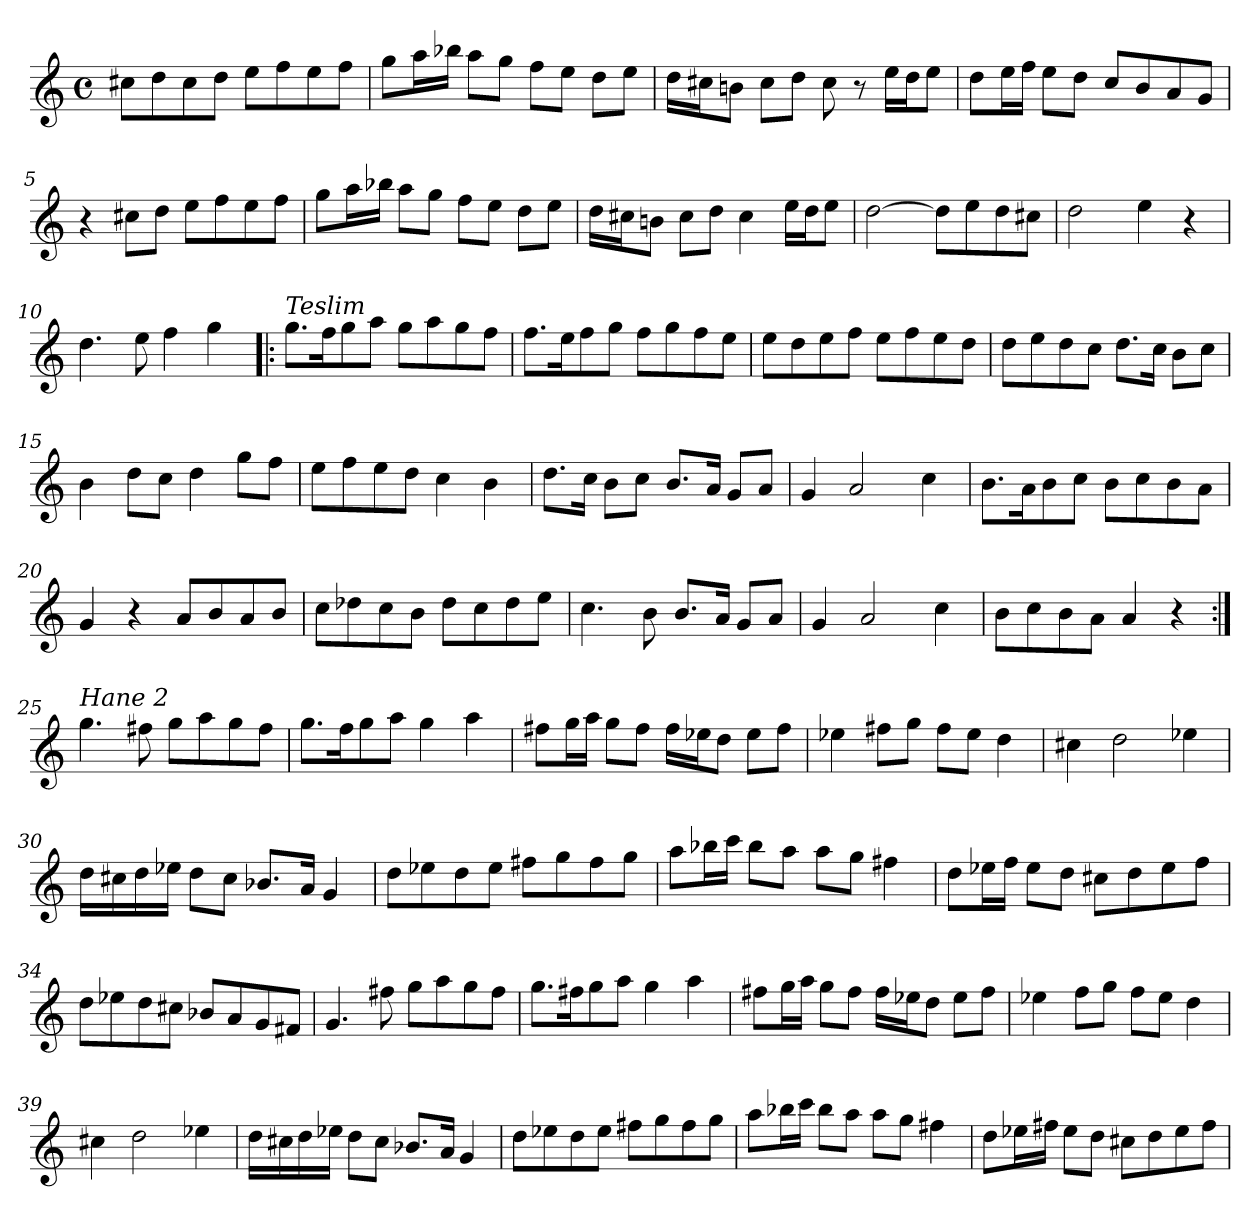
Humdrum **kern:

**kern
*part1
*staff1
*clefG2
*k[]
*M4/4
*met(c)
=1
8cc#X\L
8dd\
8cc#\
8dd\J
8ee\L
8ff\
8ee\
8ff\J
=2
8gg\L
16aa\L
16bb-X\JJ
8aa\L
8gg\J
8ff\L
8ee\J
8dd\L
8ee\J
=3
16dd\LL
16cc#X\J
8bn\J
8cc#\L
8dd\J
8cc#\
8r
16ee\LL
16dd\J
8ee\J
!!LO:LB:g=z
=4
8dd\L
16ee\L
16ff\JJ
8ee\L
8dd\J
8cc/L
8b/
8a/
8g/J
=5
4r
8cc#X\L
8dd\J
8ee\L
8ff\
8ee\
8ff\J
=6
8gg\L
16aa\L
16bb-X\JJ
8aa\L
8gg\J
8ff\L
8ee\J
8dd\L
8ee\J
=7
16dd\LL
16cc#X\J
8bn\J
8cc#\L
8dd\J
4cc#\
16ee\LL
16dd\J
8ee\J
!!LO:LB:g=z
=8
[2dd\
8dd\L]
8ee\
8dd\
8cc#X\J
=9
2dd\
4ee\
4r
=10
4.dd\
8ee\
4ff\
4gg\
=11!|:
!LO:TX:a:i:t=Teslim
8.gg\L
16ff\K
8gg\
8aa\J
8gg\L
8aa\
8gg\
8ff\J
=12
8.ff\L
16ee\K
8ff\
8gg\J
8ff\L
8gg\
8ff\
8ee\J
!!LO:LB:g=z
=13
8ee\L
8dd\
8ee\
8ff\J
8ee\L
8ff\
8ee\
8dd\J
=14
8dd\L
8ee\
8dd\
8cc\J
8.dd\L
16cc\Jk
8b\L
8cc\J
=15
4b\
8dd\L
8cc\J
4dd\
8gg\L
8ff\J
=16
8ee\L
8ff\
8ee\
8dd\J
4cc\
4b\
!!LO:LB:g=z
=17
8.dd\L
16cc\Jk
8b\L
8cc\J
8.b/L
16a/Jk
8g/L
8a/J
=18
4g/
2a/
4cc\
=19
8.b\L
16a\K
8b\
8cc\J
8b\L
8cc\
8b\
8a\J
=20
4g/
4r
8a/L
8b/
8a/
8b/J
=21
8cc\L
8dd-X\
8cc\
8b\J
8dd-\L
8cc\
8dd-\
8ee\J
!!LO:LB:g=z
=22
4.cc\
8b\
8.b/L
16a/Jk
8g/L
8a/J
=23
4g/
2a/
4cc\
=24
8b\L
8cc\
8b\
8a\J
4a/
4r
=25:|!
!LO:TX:a:i:t=Hane 2
4.gg\
8ff#X\
8gg\L
8aa\
8gg\
8ff#\J
=26
8.gg\L
16ff\K
8gg\
8aa\J
4gg\
4aa\
!!LO:LB:g=z
=27
8ff#X\L
16gg\L
16aa\JJ
8gg\L
8ff#\J
16ff#\LL
16ee-X\J
8dd\J
8ee-\L
8ff#\J
=28
4ee-X\
8ff#X\L
8gg\J
8ff#\L
8ee-\J
4dd\
=29
4cc#X\
2dd\
4ee-X\
=30
16dd\LL
16cc#X\
16dd\
16ee-X\JJ
8dd\L
8cc#\J
8.b-X/L
16a/Jk
4g/
!!LO:LB:g=z
=31
8dd\L
8ee-X\
8dd\
8ee-\J
8ff#X\L
8gg\
8ff#\
8gg\J
=32
8aa\L
16bb-X\L
16ccc\JJ
8bb-\L
8aa\J
8aa\L
8gg\J
4ff#X\
=33
8dd\L
16ee-X\L
16ff\JJ
8ee-\L
8dd\J
8cc#X\L
8dd\
8ee-\
8ff\J
=34
8dd\L
8ee-X\
8dd\
8cc#X\J
8b-X/L
8a/
8g/
8f#X/J
!!LO:LB:g=z
=35
4.g/
8ff#X\
8gg\L
8aa\
8gg\
8ff#\J
=36
8.gg\L
16ff#X\K
8gg\
8aa\J
4gg\
4aa\
=37
8ff#X\L
16gg\L
16aa\JJ
8gg\L
8ff#\J
16ff#\LL
16ee-X\J
8dd\J
8ee-\L
8ff#\J
=38
4ee-X\
8ff\L
8gg\J
8ff\L
8ee-\J
4dd\
=39
4cc#X\
2dd\
4ee-X\
!!LO:PB:g=z
=40
16dd\LL
16cc#X\
16dd\
16ee-X\JJ
8dd\L
8cc#\J
8.b-X/L
16a/Jk
4g/
=41
8dd\L
8ee-X\
8dd\
8ee-\J
8ff#X\L
8gg\
8ff#\
8gg\J
=42
8aa\L
16bb-X\L
16ccc\JJ
8bb-\L
8aa\J
8aa\L
8gg\J
4ff#X\
=43
8dd\L
16ee-X\L
16ff#X\JJ
8ee-\L
8dd\J
8cc#X\L
8dd\
8ee-\
8ff#\J
=
*-
